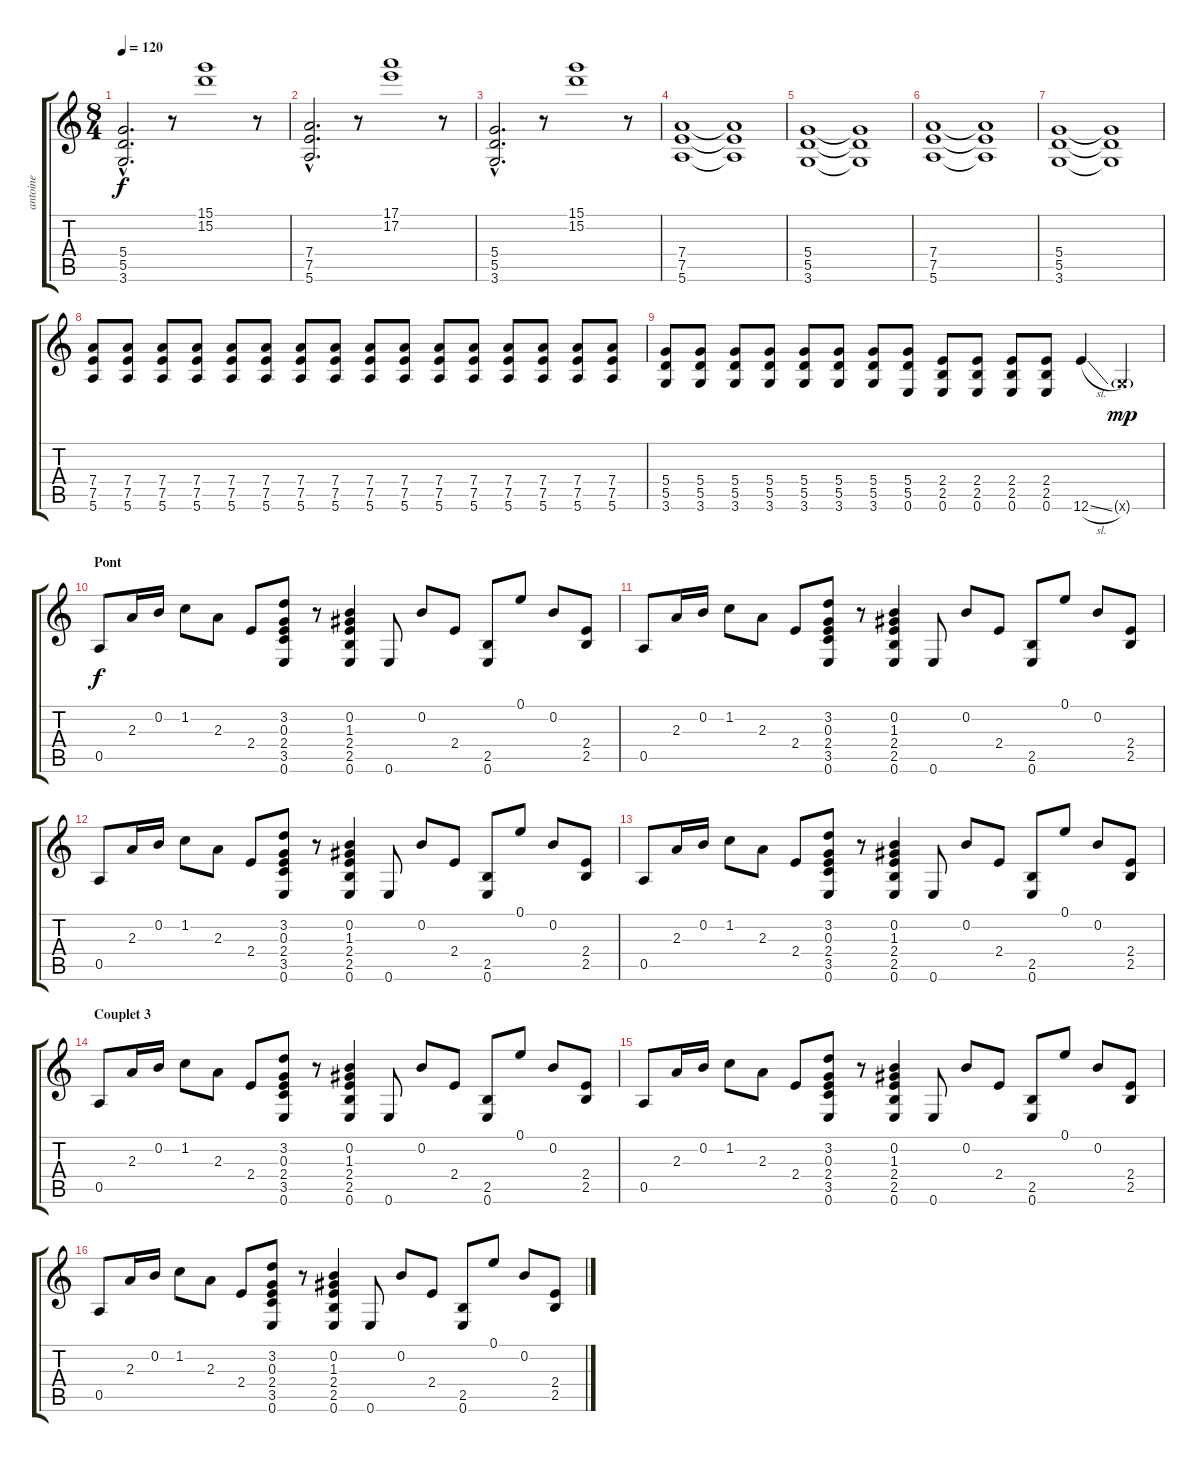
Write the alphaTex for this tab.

\track ("antoine" "antoine") {instrument electricguitarclean}
\staff {score tabs}
\tuning (E4 B3 G3 D3 A2 E2) {hide}
\ts (8 4)
\tempo 120
\clef g2
\ks c
(5.4{hac} 5.5{hac} 3.6{hac}).2{d dy f instrument distortionguitar} r.8 (15.1 15.2).1 r.8 |
(7.4{hac} 7.5{hac} 5.6{hac}).2{d instrument distortionguitar} r.8 (17.1 17.2).1 r.8 |
(5.4{hac} 5.5{hac} 3.6{hac}).2{d instrument distortionguitar} r.8 (15.1 15.2).1 r.8 |
(7.4 7.5 5.6).1 (7.4{t} 7.5{t} 5.6{t}).1 |
(5.4 5.5 3.6).1 (5.4{t} 5.5{t} 3.6{t}).1 |
(7.4 7.5 5.6).1 (7.4{t} 7.5{t} 5.6{t}).1 |
(5.4 5.5 3.6).1 (5.4{t} 5.5{t} 3.6{t}).1 |
(7.4 7.5 5.6).8 (7.4 7.5 5.6).8 (7.4 7.5 5.6).8 (7.4 7.5 5.6).8 (7.4 7.5 5.6).8 (7.4 7.5 5.6).8 (7.4 7.5 5.6).8 (7.4 7.5 5.6).8 (7.4 7.5 5.6).8 (7.4 7.5 5.6).8 (7.4 7.5 5.6).8 (7.4 7.5 5.6).8 (7.4 7.5 5.6).8 (7.4 7.5 5.6).8 (7.4 7.5 5.6).8 (7.4 7.5 5.6).8 |
(5.4 5.5 3.6).8 (5.4 5.5 3.6).8 (5.4 5.5 3.6).8 (5.4 5.5 3.6).8 (5.4 5.5 3.6).8 (5.4 5.5 3.6).8 (5.4 5.5 3.6).8 (5.4 5.5 0.6).8 (2.4 2.5 0.6).8 (2.4 2.5 0.6).8 (2.4 2.5 0.6).8 (2.4 2.5 0.6).8 12.6{sl}.4 3.6{g x}.4{dy mp} |
\section ("" "Pont")
0.5.8{dy f instrument electricguitarclean} 2.3.16 0.2.16 1.2.8 2.3.8 2.4.8 (3.2 0.3 2.4 3.5 0.6).8 r.8 (0.2 1.3 2.4 2.5 0.6).4 0.6.8 0.2.8 2.4.8 (2.5 0.6).8 0.1.8 0.2.8 (2.4 2.5).8 |
0.5.8{instrument electricguitarclean} 2.3.16 0.2.16 1.2.8 2.3.8 2.4.8 (3.2 0.3 2.4 3.5 0.6).8 r.8 (0.2 1.3 2.4 2.5 0.6).4 0.6.8 0.2.8 2.4.8 (2.5 0.6).8 0.1.8 0.2.8 (2.4 2.5).8 |
0.5.8{instrument electricguitarclean} 2.3.16 0.2.16 1.2.8 2.3.8 2.4.8 (3.2 0.3 2.4 3.5 0.6).8 r.8 (0.2 1.3 2.4 2.5 0.6).4 0.6.8 0.2.8 2.4.8 (2.5 0.6).8 0.1.8 0.2.8 (2.4 2.5).8 |
0.5.8{instrument electricguitarclean} 2.3.16 0.2.16 1.2.8 2.3.8 2.4.8 (3.2 0.3 2.4 3.5 0.6).8 r.8 (0.2 1.3 2.4 2.5 0.6).4 0.6.8 0.2.8 2.4.8 (2.5 0.6).8 0.1.8 0.2.8 (2.4 2.5).8 |
\section ("" "Couplet 3")
0.5.8 2.3.16 0.2.16 1.2.8 2.3.8 2.4.8 (3.2 0.3 2.4 3.5 0.6).8 r.8 (0.2 1.3 2.4 2.5 0.6).4 0.6.8 0.2.8 2.4.8 (2.5 0.6).8 0.1.8 0.2.8 (2.4 2.5).8 |
0.5.8 2.3.16 0.2.16 1.2.8 2.3.8 2.4.8 (3.2 0.3 2.4 3.5 0.6).8 r.8 (0.2 1.3 2.4 2.5 0.6).4 0.6.8 0.2.8 2.4.8 (2.5 0.6).8 0.1.8 0.2.8 (2.4 2.5).8 |
0.5.8 2.3.16 0.2.16 1.2.8 2.3.8 2.4.8 (3.2 0.3 2.4 3.5 0.6).8 r.8 (0.2 1.3 2.4 2.5 0.6).4 0.6.8 0.2.8 2.4.8 (2.5 0.6).8 0.1.8 0.2.8 (2.4 2.5).8
